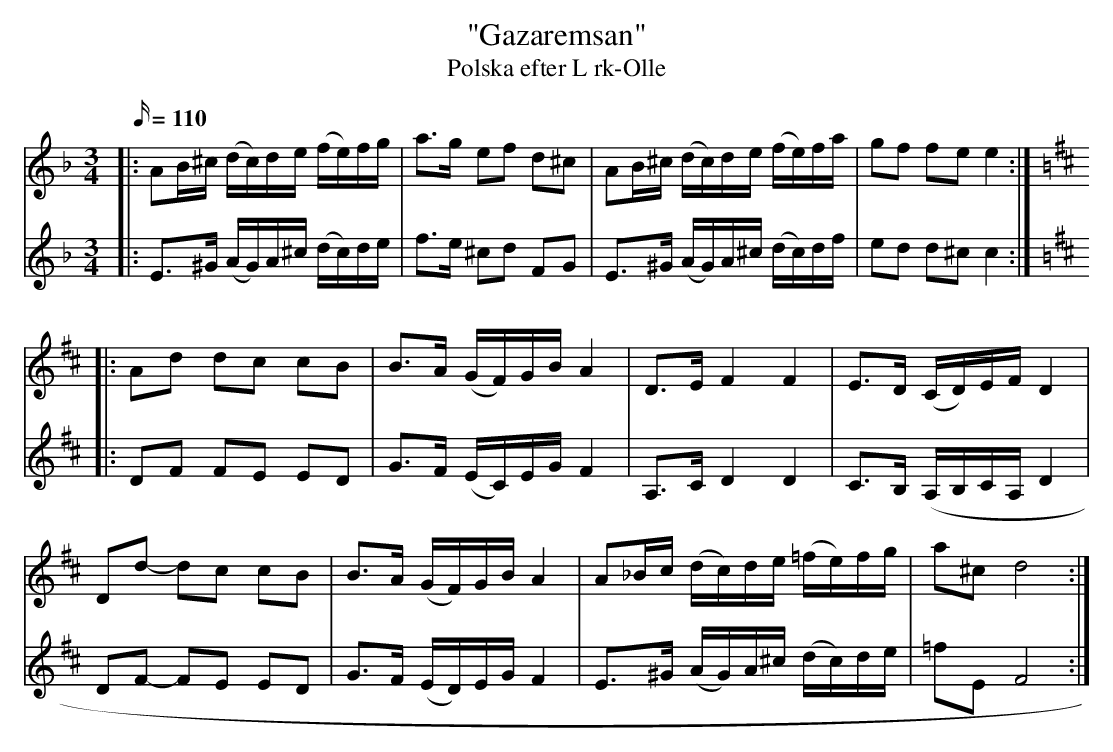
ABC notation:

X:1
T: "Gazaremsan"
T: Polska efter L rk-Olle
M: 3/4
L: 1/16
Q: 110
K: Dm
V: 1
|: A2B^c (dc)de (fe)fg | a3g e2f2 d2^c2 | A2B^c (dc)de (fe)fa | g2f2 f2e2 e4 :|
K: D
|: A2d2 d2c2 c2B2 | B3A (GF)GB A4 | D3E F4 F4 | E3D (CD)EF D4 |
D2d2- d2c2 c2B2 | B3A (GF)GB A4 | A2_Bc (dc)de (=fe)fg | a2^c2 d8 :|
V: 2
|: E3^G (AG)A^c (dc)de | f3e ^c2d2 F2G2 | E3^G (AG)A^c (dc)df | e2d2 d2^c2 c4 :|
K: D
|: D2F2 F2E2 E2D2 | G3F (EC)EG F4 | A,3C D4 D4 | C3B, (A,B,CA, D4 |
D2F2- F2E2 E2D2 | G3F (ED)EG F4 | E3^G (AG)A^c (dc)de | =f2E2 F8 :|
